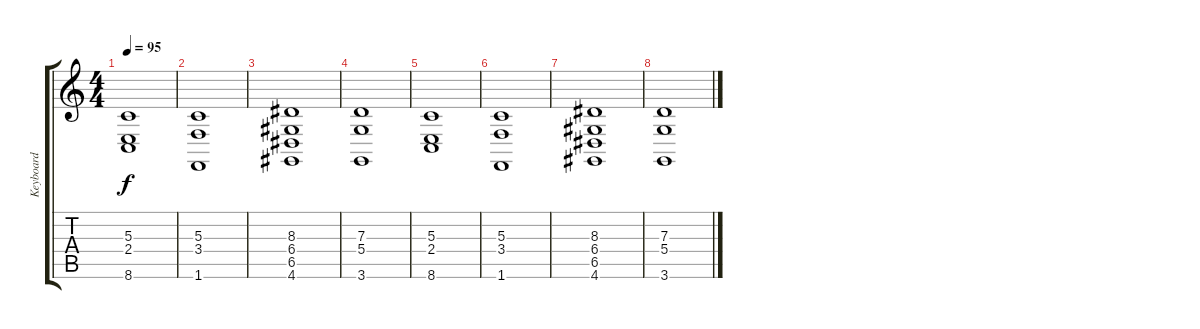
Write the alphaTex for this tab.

\track ("Keyboard" "Keyboard") {instrument harpsichord}
\staff {score tabs}
\tuning (E4 B3 G3 D3 A2 E2) {hide}
\ts (4 4)
\tempo 95
\clef g2
\ks c
(5.3 2.4 8.6).1{dy f} |
(5.3 3.4 1.6).1 |
(8.3 6.4 6.5 4.6).1 |
(7.3 5.4 3.6).1 |
(5.3 2.4 8.6).1 |
(5.3 3.4 1.6).1 |
(8.3 6.4 6.5 4.6).1 |
(7.3 5.4 3.6).1
